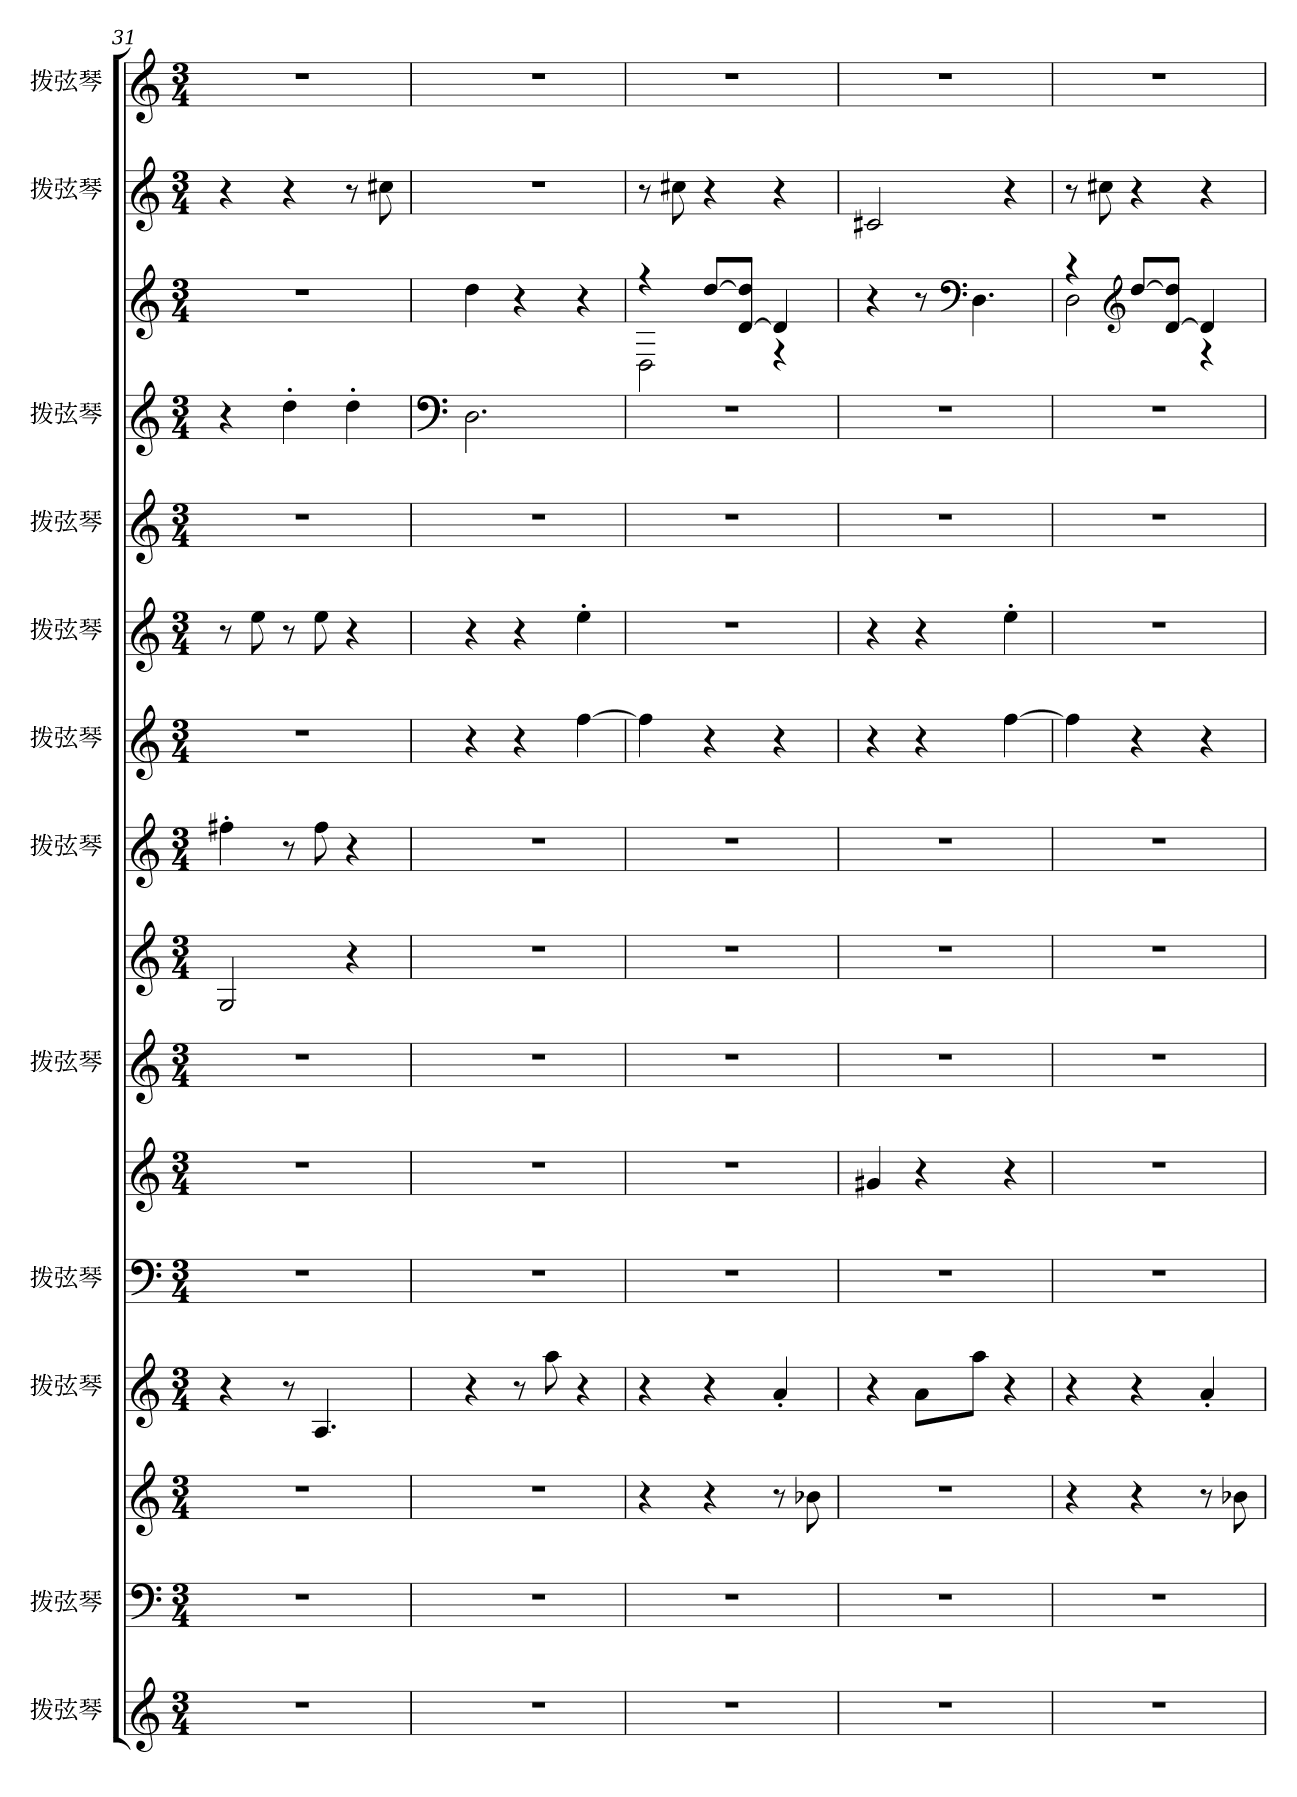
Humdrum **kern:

**kern	**kern	**kern	**kern	**kern	**kern	**kern	**kern	**kern	**kern	**kern	**kern	**kern	**kern	**kern	**kern
*part12	*part11	*part11	*part10	*part9	*part9	*part8	*part8	*part7	*part6	*part5	*part4	*part3	*part3	*part2	*part1
*staff16	*staff15	*staff14	*staff13	*staff12	*staff11	*staff10	*staff9	*staff8	*staff7	*staff6	*staff5	*staff4	*staff3	*staff2	*staff1
*I"拨弦琴	*I"拨弦琴	*	*I"拨弦琴	*I"拨弦琴	*	*I"拨弦琴	*	*I"拨弦琴	*I"拨弦琴	*I"拨弦琴	*I"拨弦琴	*I"拨弦琴	*	*I"拨弦琴	*I"拨弦琴
*clefG2	*clefF4	*clefG2	*clefG2	*clefF4	*clefG2	*clefG2	*clefG2	*clefG2	*clefG2	*clefG2	*clefG2	*clefG2	*clefG2	*clefG2	*clefG2
*k[]	*k[]	*k[]	*k[]	*k[]	*k[]	*k[]	*k[]	*k[]	*k[]	*k[]	*k[]	*k[]	*k[]	*k[]	*k[]
*M3/4	*M3/4	*M3/4	*M3/4	*M3/4	*M3/4	*M3/4	*M3/4	*M3/4	*M3/4	*M3/4	*M3/4	*M3/4	*M3/4	*M3/4	*M3/4
=31	=31	=31	=31	=31	=31	=31	=31	=31	=31	=31	=31	=31	=31	=31	=31
2.r	2.r	2.r	4r	2.r	2.r	2.r	2G/	4ff#X'\	2.r	8r	2.r	4r	2.r	4r	2.r
.	.	.	.	.	.	.	.	.	.	8ee\	.	.	.	.	.
.	.	.	8r	.	.	.	.	8r	.	8r	.	4dd'\	.	4r	.
.	.	.	4.A/	.	.	.	.	8ff#\	.	8ee\	.	.	.	.	.
.	.	.	.	.	.	.	4r	4r	.	4r	.	4dd'\	.	8r	.
.	.	.	.	.	.	.	.	.	.	.	.	.	.	8cc#X\	.
=32	=32	=32	=32	=32	=32	=32	=32	=32	=32	=32	=32	=32	=32	=32	=32
*	*	*	*	*	*	*	*	*	*	*	*	*clefF4	*	*	*
2.r	2.r	2.r	4r	2.r	2.r	2.r	2.r	2.r	4r	4r	2.r	2.D\	4dd\	2.r	2.r
.	.	.	8r	.	.	.	.	.	4r	4r	.	.	4r	.	.
.	.	.	8aa\	.	.	.	.	.	.	.	.	.	.	.	.
.	.	.	4r	.	.	.	.	.	[4ff\	4ee'\	.	.	4r	.	.
=33	=33	=33	=33	=33	=33	=33	=33	=33	=33	=33	=33	=33	=33	=33	=33
*	*	*	*	*	*	*	*	*	*	*	*	*	*^	*	*
2.r	2.r	4r	4r	2.r	2.r	2.r	2.r	2.r	4ff\]	2.r	2.r	2.r	4r	2D\	8r	2.r
.	.	.	.	.	.	.	.	.	.	.	.	.	.	.	8cc#X\	.
.	.	4r	4r	.	.	.	.	.	4r	.	.	.	[8dd/L	.	4r	.
.	.	.	.	.	.	.	.	.	.	.	.	.	[8d/ 8dd/]J	.	.	.
.	.	8r	4a'/	.	.	.	.	.	4r	.	.	.	4d/]	4r	4r	.
.	.	8b-X\	.	.	.	.	.	.	.	.	.	.	.	.	.	.
*	*	*	*	*	*	*	*	*	*	*	*	*	*v	*v	*	*
!!LO:PB:g=z
=34	=34	=34	=34	=34	=34	=34	=34	=34	=34	=34	=34	=34	=34	=34	=34
2.r	2.r	2.r	4r	2.r	4g#X/	2.r	2.r	2.r	4r	4r	2.r	2.r	4r	2c#X/	2.r
.	.	.	8a\L	.	4r	.	.	.	4r	4r	.	.	8r	.	.
*	*	*	*	*	*	*	*	*	*	*	*	*	*clefF4	*	*
.	.	.	8aa\J	.	.	.	.	.	.	.	.	.	4.D\	.	.
.	.	.	4r	.	4r	.	.	.	[4ff\	4ee'\	.	.	.	4r	.
=35	=35	=35	=35	=35	=35	=35	=35	=35	=35	=35	=35	=35	=35	=35	=35
*	*	*	*	*	*	*	*	*	*	*	*	*	*^	*	*
2.r	2.r	4r	4r	2.r	2.r	2.r	2.r	2.r	4ff\]	2.r	2.r	2.r	4r	2D\	8r	2.r
.	.	.	.	.	.	.	.	.	.	.	.	.	.	.	8cc#X\	.
*	*	*	*	*	*	*	*	*	*	*	*	*	*clefG2	*	*	*
.	.	4r	4r	.	.	.	.	.	4r	.	.	.	[8dd/L	.	4r	.
.	.	.	.	.	.	.	.	.	.	.	.	.	[8d/ 8dd/]J	.	.	.
.	.	8r	4a'/	.	.	.	.	.	4r	.	.	.	4d/]	4r	4r	.
.	.	8b-X\	.	.	.	.	.	.	.	.	.	.	.	.	.	.
*	*	*	*	*	*	*	*	*	*	*	*	*	*v	*v	*	*
=	=	=	=	=	=	=	=	=	=	=	=	=	=	=	=
*-	*-	*-	*-	*-	*-	*-	*-	*-	*-	*-	*-	*-	*-	*-	*-
